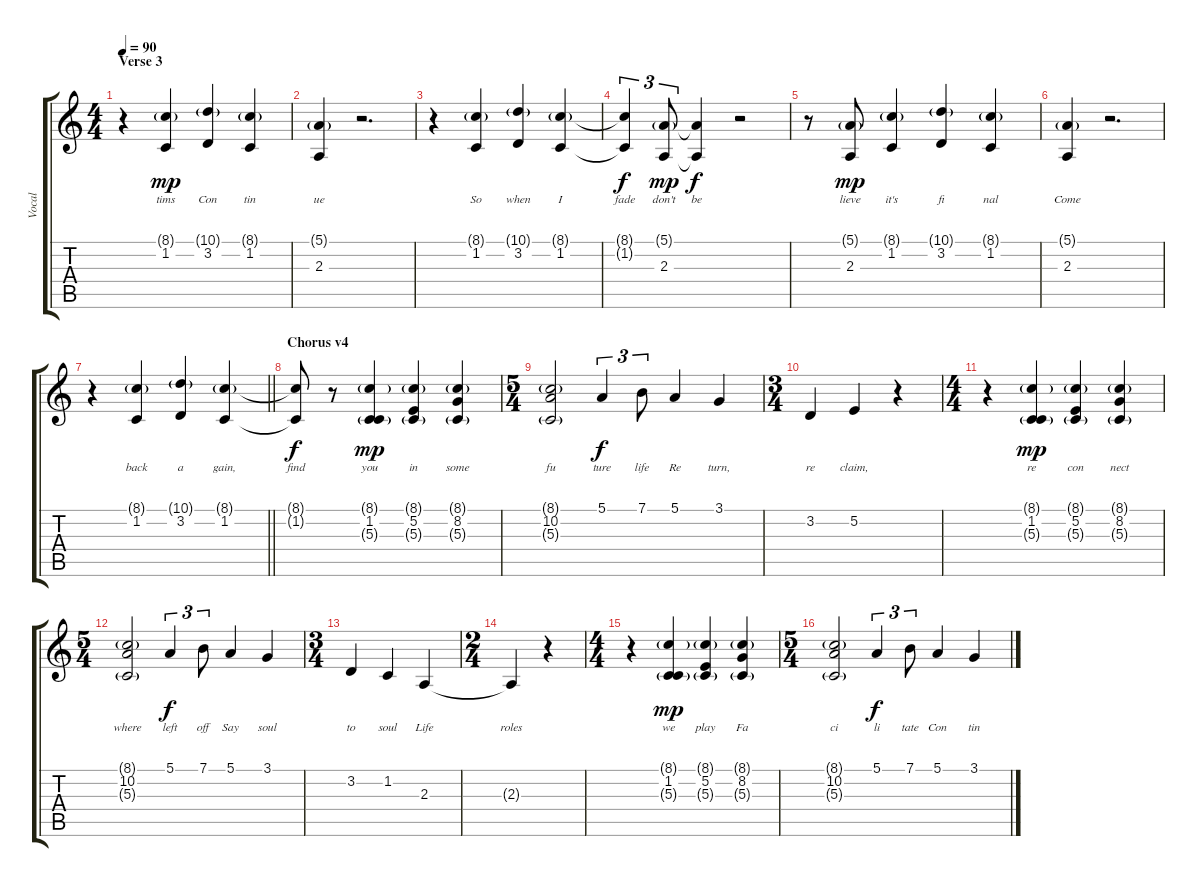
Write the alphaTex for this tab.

\track ("Vocal" "Vocal") {instrument acousticgrandpiano}
\staff {score tabs}
\tuning (E4 B3 G3 D3 A2 E2) {hide}
\ts (4 4)
\section ("" "Verse 3")
\tempo 90
\clef g2
\ks c
r.4{dy f} (8.1{g} 1.2).4{lyrics (0 "tims") lyrics (1 "") lyrics (2 "") lyrics (3 "") lyrics (4 "") dy mp} (10.1{g} 3.2).4{lyrics (0 "Con") lyrics (1 "") lyrics (2 "") lyrics (3 "") lyrics (4 "")} (8.1{g} 1.2).4{lyrics (0 "tin") lyrics (1 "") lyrics (2 "") lyrics (3 "") lyrics (4 "")} |
(5.1{g} 2.3).4{lyrics (0 "ue") lyrics (1 "") lyrics (2 "") lyrics (3 "") lyrics (4 "")} r.2{d} |
r.4 (8.1{g} 1.2).4{lyrics (0 "So") lyrics (1 "") lyrics (2 "") lyrics (3 "") lyrics (4 "")} (10.1{g} 3.2).4{lyrics (0 "when") lyrics (1 "") lyrics (2 "") lyrics (3 "") lyrics (4 "")} (8.1{g} 1.2).4{lyrics (0 "I") lyrics (1 "") lyrics (2 "") lyrics (3 "") lyrics (4 "")} |
(8.1{t} 1.2{t}).4{tu (3 2) lyrics (0 "fade") lyrics (1 "") lyrics (2 "") lyrics (3 "") lyrics (4 "") dy f} (5.1{g} 2.3).8{tu (3 2) lyrics (0 "don't") lyrics (1 "") lyrics (2 "") lyrics (3 "") lyrics (4 "") dy mp} (5.1{t} 2.3{t}).4{lyrics (0 "be") lyrics (1 "") lyrics (2 "") lyrics (3 "") lyrics (4 "") dy f} r.2 |
r.8 (5.1{g} 2.3).8{lyrics (0 "lieve") lyrics (1 "") lyrics (2 "") lyrics (3 "") lyrics (4 "") dy mp} (8.1{g} 1.2).4{lyrics (0 "it's") lyrics (1 "") lyrics (2 "") lyrics (3 "") lyrics (4 "")} (10.1{g} 3.2).4{lyrics (0 "fi") lyrics (1 "") lyrics (2 "") lyrics (3 "") lyrics (4 "")} (8.1{g} 1.2).4{lyrics (0 "nal") lyrics (1 "") lyrics (2 "") lyrics (3 "") lyrics (4 "")} |
(5.1{g} 2.3).4{lyrics (0 "Come") lyrics (1 "") lyrics (2 "") lyrics (3 "") lyrics (4 "")} r.2{d} |
\barLineRight lightlight
r.4 (8.1{g} 1.2).4{lyrics (0 "back") lyrics (1 "") lyrics (2 "") lyrics (3 "") lyrics (4 "")} (10.1{g} 3.2).4{lyrics (0 "a") lyrics (1 "") lyrics (2 "") lyrics (3 "") lyrics (4 "")} (8.1{g} 1.2).4{lyrics (0 "gain,") lyrics (1 "") lyrics (2 "") lyrics (3 "") lyrics (4 "")} |
\section ("" "Chorus v4")
(8.1{t} 1.2{t}).8{lyrics (0 "find") lyrics (1 "") lyrics (2 "") lyrics (3 "") lyrics (4 "") dy f} r.8 (8.1{g} 1.2 5.3{g}).4{lyrics (0 "you") lyrics (1 "") lyrics (2 "") lyrics (3 "") lyrics (4 "") dy mp} (8.1{g} 5.2 5.3{g}).4{lyrics (0 "in") lyrics (1 "") lyrics (2 "") lyrics (3 "") lyrics (4 "")} (8.1{g} 8.2 5.3{g}).4{lyrics (0 "some") lyrics (1 "") lyrics (2 "") lyrics (3 "") lyrics (4 "")} |
\ts (5 4)
(8.1{g} 10.2 5.3{g}).2{lyrics (0 "fu") lyrics (1 "") lyrics (2 "") lyrics (3 "") lyrics (4 "")} 5.1.4{tu (3 2) lyrics (0 "ture") lyrics (1 "") lyrics (2 "") lyrics (3 "") lyrics (4 "") dy f} 7.1.8{tu (3 2) lyrics (0 "life") lyrics (1 "") lyrics (2 "") lyrics (3 "") lyrics (4 "")} 5.1.4{lyrics (0 "Re") lyrics (1 "") lyrics (2 "") lyrics (3 "") lyrics (4 "")} 3.1.4{lyrics (0 "turn,") lyrics (1 "") lyrics (2 "") lyrics (3 "") lyrics (4 "")} |
\ts (3 4)
3.2.4{lyrics (0 "re") lyrics (1 "") lyrics (2 "") lyrics (3 "") lyrics (4 "")} 5.2.4{lyrics (0 "claim,") lyrics (1 "") lyrics (2 "") lyrics (3 "") lyrics (4 "")} r.4 |
\ts (4 4)
r.4 (8.1{g} 1.2 5.3{g}).4{lyrics (0 "re") lyrics (1 "") lyrics (2 "") lyrics (3 "") lyrics (4 "") dy mp} (8.1{g} 5.2 5.3{g}).4{lyrics (0 "con") lyrics (1 "") lyrics (2 "") lyrics (3 "") lyrics (4 "")} (8.1{g} 8.2 5.3{g}).4{lyrics (0 "nect") lyrics (1 "") lyrics (2 "") lyrics (3 "") lyrics (4 "")} |
\ts (5 4)
(8.1{g} 10.2 5.3{g}).2{lyrics (0 "where") lyrics (1 "") lyrics (2 "") lyrics (3 "") lyrics (4 "")} 5.1.4{tu (3 2) lyrics (0 "left") lyrics (1 "") lyrics (2 "") lyrics (3 "") lyrics (4 "") dy f} 7.1.8{tu (3 2) lyrics (0 "off") lyrics (1 "") lyrics (2 "") lyrics (3 "") lyrics (4 "")} 5.1.4{lyrics (0 "Say") lyrics (1 "") lyrics (2 "") lyrics (3 "") lyrics (4 "")} 3.1.4{lyrics (0 "soul") lyrics (1 "") lyrics (2 "") lyrics (3 "") lyrics (4 "")} |
\ts (3 4)
3.2.4{lyrics (0 "to") lyrics (1 "") lyrics (2 "") lyrics (3 "") lyrics (4 "")} 1.2.4{lyrics (0 "soul") lyrics (1 "") lyrics (2 "") lyrics (3 "") lyrics (4 "")} 2.3.4{lyrics (0 "Life") lyrics (1 "") lyrics (2 "") lyrics (3 "") lyrics (4 "")} |
\ts (2 4)
2.3{t}.4{lyrics (0 "roles") lyrics (1 "") lyrics (2 "") lyrics (3 "") lyrics (4 "")} r.4 |
\ts (4 4)
r.4 (8.1{g} 1.2 5.3{g}).4{lyrics (0 "we") lyrics (1 "") lyrics (2 "") lyrics (3 "") lyrics (4 "") dy mp} (8.1{g} 5.2 5.3{g}).4{lyrics (0 "play") lyrics (1 "") lyrics (2 "") lyrics (3 "") lyrics (4 "")} (8.1{g} 8.2 5.3{g}).4{lyrics (0 "Fa") lyrics (1 "") lyrics (2 "") lyrics (3 "") lyrics (4 "")} |
\ts (5 4)
(8.1{g} 10.2 5.3{g}).2{lyrics (0 "ci") lyrics (1 "") lyrics (2 "") lyrics (3 "") lyrics (4 "")} 5.1.4{tu (3 2) lyrics (0 "li") lyrics (1 "") lyrics (2 "") lyrics (3 "") lyrics (4 "") dy f} 7.1.8{tu (3 2) lyrics (0 "tate") lyrics (1 "") lyrics (2 "") lyrics (3 "") lyrics (4 "")} 5.1.4{lyrics (0 "Con") lyrics (1 "") lyrics (2 "") lyrics (3 "") lyrics (4 "")} 3.1.4{lyrics (0 "tin") lyrics (1 "") lyrics (2 "") lyrics (3 "") lyrics (4 "")}
